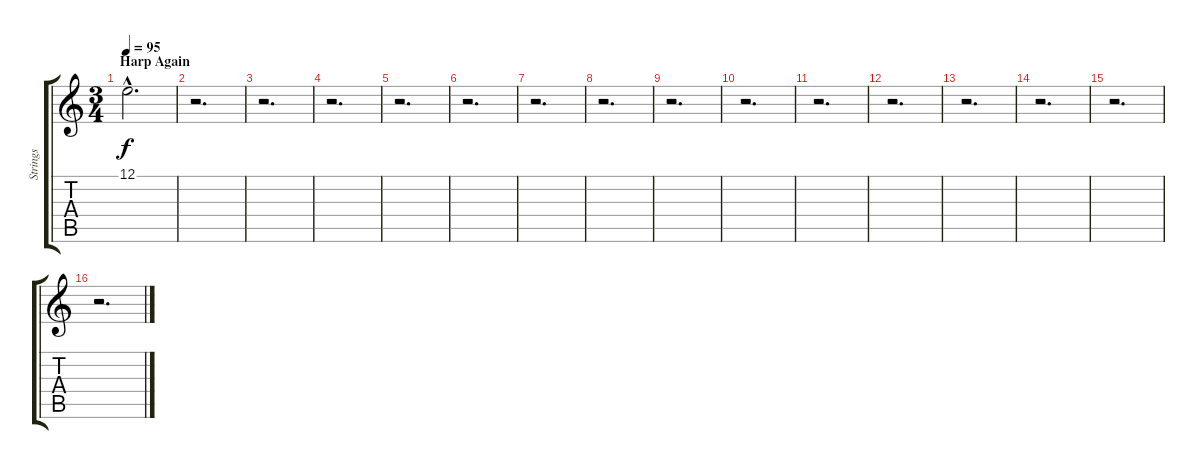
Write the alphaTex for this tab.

\track ("Strings" "Strings") {instrument stringensemble1}
\staff {score tabs}
\tuning (E4 B3 G3 D3 A2 E2) {hide}
\ts (3 4)
\section ("" "Harp Again")
\tempo 95
\clef g2
\ks c
12.1{hac t}.2{d dy f} |
r.2{d} |
r.2{d} |
r.2{d} |
r.2{d} |
r.2{d} |
r.2{d} |
r.2{d} |
r.2{d} |
r.2{d} |
r.2{d} |
r.2{d} |
r.2{d} |
r.2{d} |
r.2{d} |
r.2{d}
